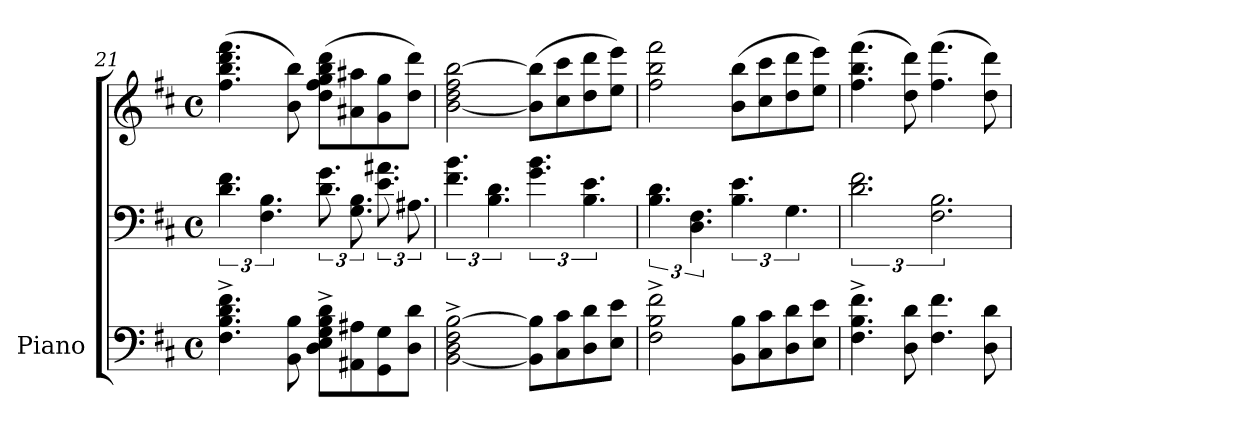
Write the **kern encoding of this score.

**kern	**kern	**kern
*part1	*part1	*part1
*staff3	*staff2	*staff1
*I"Piano	*	*
*I'Pno.	*	*
*clefF4	*clefF4	*clefG2
*k[f#c#]	*k[f#c#]	*k[f#c#]
*M4/4	*M4/4	*M4/4
*met(c)	*met(c)	*met(c)
=21	=21	=21
4.F#\^ 4.B\^ 4.d\^ 4.f#\^	6.d\ 6.f#\	(>4.ff#\ 4.bb\ 4.ddd\ 4.fff#\
.	6.F#\ 6.B\	.
8BB\ 8B\	.	8b\ 8bb\)
8D\^ 8E\^ 8G\^ 8B\^ 8d\^L	12.d\ 12.g\	(>8dd\ 8ff#\ 8gg\ 8bb\ 8ddd\L
8AA#X\ 8A#X\	12.G\ 12.B\	8a#X\ 8aa#X\
8GG\ 8G\	12.e\ 12.a#X\	8g\ 8gg\
8D\ 8d\J	12.A#X\	8dd\ 8ddd\J)
=22	=22	=22
[2BB\^ 2D\^ 2F#\^ [2B\^	6.f#\ 6.b\	[2b\ 2dd\ 2ff#\ [2bb\
.	6.B\ 6.d\	.
8BB\] 8B\]L	6.g\ 6.b\	(>8b\] 8bb\]L
8C#\ 8c#\	.	8cc#\ 8ccc#\
8D\ 8d\	6.B\ 6.e\	8dd\ 8ddd\
8E\ 8e\J	.	8ee\ 8eee\J)
=23	=23	=23
2F#\^ 2B\^ 2f#\^	6.B\ 6.d\	2ff#\ 2bb\ 2fff#\
.	6.D\ 6.F#\	.
8BB\ 8B\L	6.B\ 6.e\	(>8b\ 8bb\L
8C#\ 8c#\	.	8cc#\ 8ccc#\
8D\ 8d\	6.G\	8dd\ 8ddd\
8E\ 8e\J	.	8ee\ 8eee\J)
=24	=24	=24
4.F#\^ 4.B\^ 4.f#\^	3.d 3.f#	(>4.ff#\ 4.bb\ 4.fff#\
8D\ 8d\	.	8dd\ 8ddd\)
4.F#\ 4.f#\	3.F# 3.B	(>4.ff#\ 4.fff#\
8D\ 8d\	.	8dd\ 8ddd\)
=	=	=
*-	*-	*-
